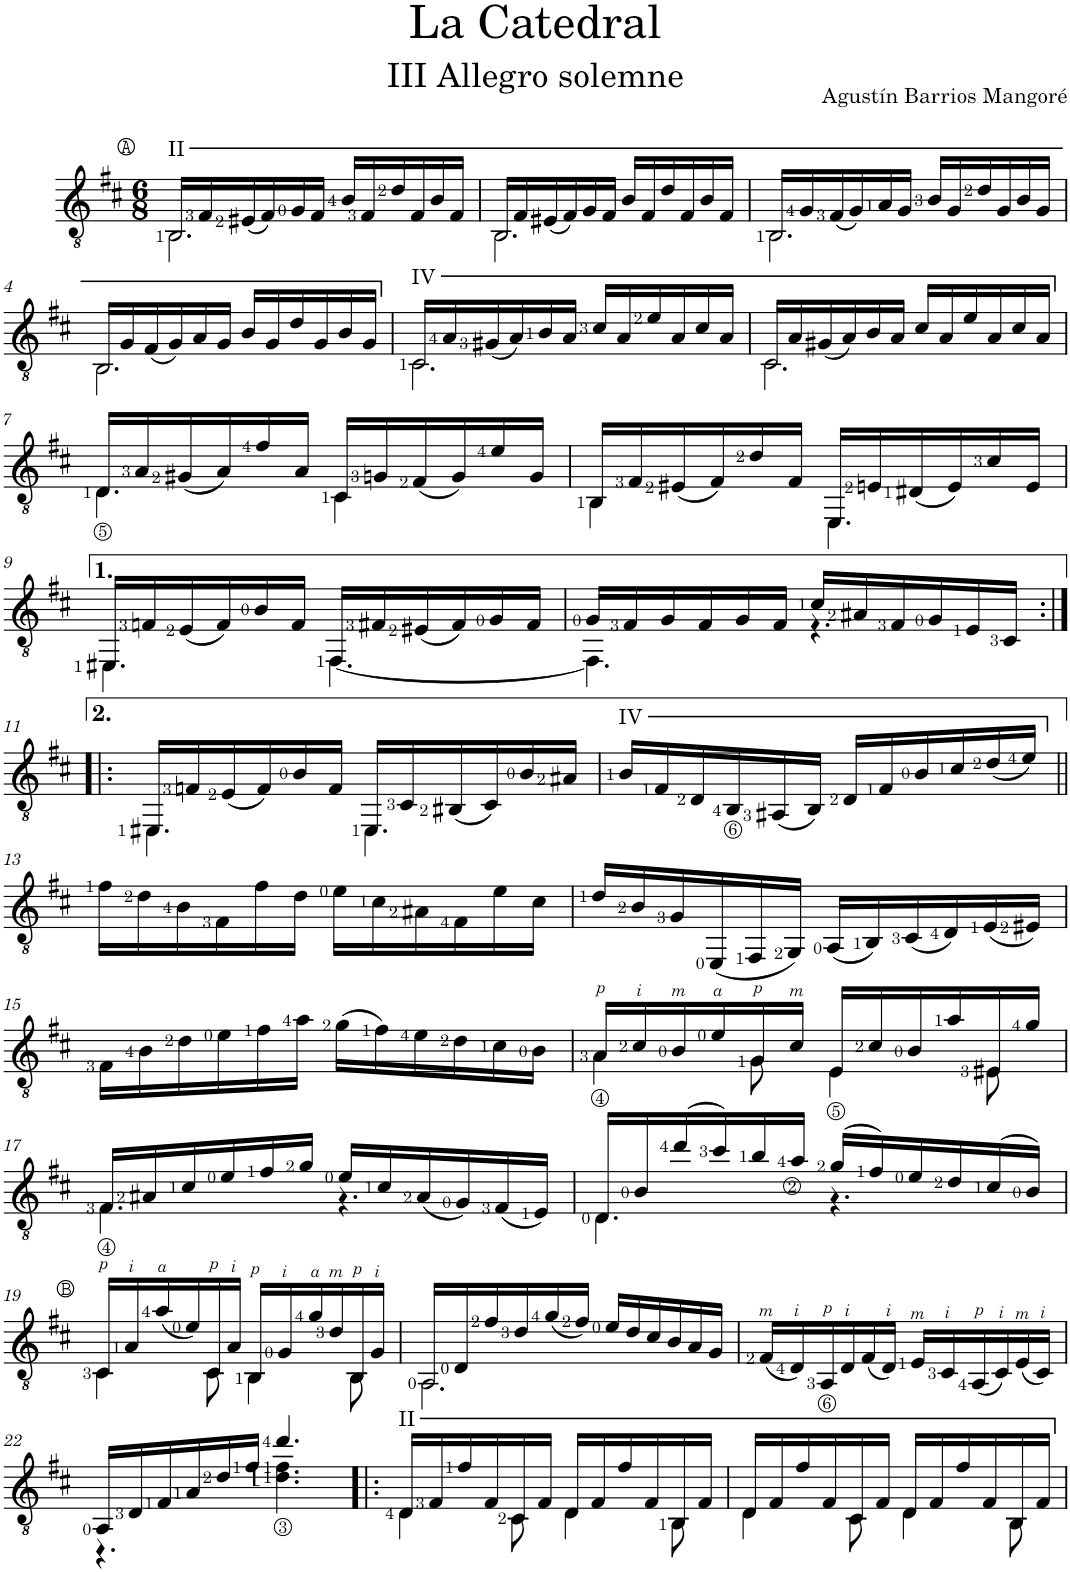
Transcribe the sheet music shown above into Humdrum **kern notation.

**kern	**kern
*part2	*part1
*staff2	*staff1
*I"Classical Guitar	*I"Classical Guitar
*stria5	*
*clefGv2	*clefGv2
*k[f#c#]	*k[f#c#]
*	*b:
*M6/8	*M6/8
=1	=1
*^	*
*	*^	*
!	!	!	!LO:TX:a:t=Ⓐ
!	!	!	!LO:TX:a:t=II
!	!	!LO:N:vis=4	!
*	*	*^	*^
16r	2.BB	4.r	2r	16BB/LL	2.BB\
16F#/LL	.	.	.	16F#/	.
(>16E#X/	.	.	.	(<16E#X/	.
16F#/)	.	.	.	16F#/)	.
16G/	.	.	.	16G/	.
16F#/JJ	.	.	.	16F#/JJ	.
16r	.	4B	.	16B/LL	.
8F#/L	.	.	.	16F#/	.
.	.	.	4d	16d/	.
8F#/	.	.	.	16F#/	.
.	.	8B	.	16B/	.
16F#/Jk	.	.	.	16F#/JJ	.
=2	=2	=2	=2	=2	=2
!	!	!LO:N:vis=4	!	!	!
16r	2.BB	4.r	2r	16BB/LL	2.BB\
16F#/LL	.	.	.	16F#/	.
(>16E#X/	.	.	.	(<16E#X/	.
16F#/)	.	.	.	16F#/)	.
16G/	.	.	.	16G/	.
16F#/JJ	.	.	.	16F#/JJ	.
16r	.	4B	.	16B/LL	.
8F#/L	.	.	.	16F#/	.
.	.	.	4d	16d/	.
8F#/	.	.	.	16F#/	.
.	.	8B	.	16B/	.
16F#/Jk	.	.	.	16F#/JJ	.
=3	=3	=3	=3	=3	=3
!	!	!LO:N:vis=4	!	!	!
16r	2.BB	4.r	2r	16BB/LL	2.BB\
16G/LL	.	.	.	16G/	.
(>16F#/	.	.	.	(<16F#/	.
16G/)	.	.	.	16G/)	.
16A/	.	.	.	16A/	.
16G/JJ	.	.	.	16G/JJ	.
16r	.	4B	.	16B/LL	.
8G/L	.	.	.	16G/	.
.	.	.	4d	16d/	.
8G/	.	.	.	16G/	.
.	.	8B	.	16B/	.
16G/Jk	.	.	.	16G/JJ	.
!!LO:LB:g=z	!!
=4	=4	=4	=4	=4	=4
!	!	!LO:N:vis=4	!	!	!
16r	2.BB	4.r	2r	16BB/LL	2.BB\
16G/LL	.	.	.	16G/	.
(>16F#/	.	.	.	(<16F#/	.
16G/)	.	.	.	16G/)	.
16A/	.	.	.	16A/	.
16G/JJ	.	.	.	16G/JJ	.
16r	.	4B	.	16B/LL	.
8G/L	.	.	.	16G/	.
.	.	.	4d	16d/	.
8G/	.	.	.	16G/	.
.	.	8B	.	16B/	.
16G/Jk	.	.	.	16G/JJ	.
=5	=5	=5	=5	=5	=5
!	!	!	!	!LO:TX:a:t=IV	!
!	!	!LO:N:vis=4	!	!	!
16r	2.C#	4.r	2r	16C#/LL	2.C#\
16A/LL	.	.	.	16A/	.
(>16G#X/	.	.	.	(<16G#X/	.
16A/)	.	.	.	16A/)	.
16B/	.	.	.	16B/	.
16A/JJ	.	.	.	16A/JJ	.
16r	.	4c#	.	16c#/LL	.
8A/L	.	.	.	16A/	.
.	.	.	4e	16e/	.
8A/	.	.	.	16A/	.
.	.	8c#	.	16c#/	.
16A/Jk	.	.	.	16A/JJ	.
=6	=6	=6	=6	=6	=6
!	!	!LO:N:vis=4	!	!	!
16r	2.C#	4.r	2r	16C#/LL	2.C#\
16A/LL	.	.	.	16A/	.
(>16G#X/	.	.	.	(<16G#X/	.
16A/)	.	.	.	16A/)	.
16B/	.	.	.	16B/	.
16A/JJ	.	.	.	16A/JJ	.
16r	.	4c#	.	16c#/LL	.
8A/L	.	.	.	16A/	.
.	.	.	4e	16e/	.
8A/	.	.	.	16A/	.
.	.	8c#	.	16c#/	.
16A/Jk	.	.	.	16A/JJ	.
*	*	*v	*v	*	*
!!LO:LB:g=z	!!
=7	=7	=7	=7	=7
16r	4.D	4r	16D</LL	4.D\
16A/LL	.	.	16A/	.
(>16G#X/	.	.	(<16G#X/	.
16A/JJ)	.	.	16A/)	.
16r	.	4.f#	16f#/	.
16A	.	.	16A/JJ	.
16r	4.C#	.	16C#/LL	4.C#\
16Gn/LL	.	.	16Gn/	.
(>16F#/	.	.	(<16F#/	.
16G/JJ)	.	.	16G/)	.
16r	.	8e	16e/	.
16G	.	.	16G/JJ	.
=8	=8	=8	=8	=8
16r	4.BB	4r	16BB/LL	4.BB\
16F#/LL	.	.	16F#/	.
(>16E#X/	.	.	(<16E#X/	.
16F#/JJ)	.	.	16F#/)	.
16r	.	4.d	16d/	.
16F#	.	.	16F#/JJ	.
16r	4.EE	.	16EE/LL	4.EE\
16En/LL	.	.	16En/	.
(>16D#X/	.	.	(<16D#X/	.
16E/JJ)	.	.	16E/)	.
16r	.	8c#	16c#/	.
16E	.	.	16E/JJ	.
!!LO:LB:g=z	!!
=9	=9	=9	=9	=9
16r	4.EE#X	4r	16EE#X/LL	4.EE#\
16Fn/LL	.	.	16Fn/	.
(>16E/	.	.	(<16E/	.
16F/JJ)	.	.	16F/)	.
16r	.	4.B	16B/	.
16F	.	.	16F/JJ	.
16r	[4.FF#	.	[<16FF#/LL	4.FF#\
16F#X/LL	.	.	16F#X/	.
(>16E#X/	.	.	(<16E#X/	.
16F#/JJ)	.	.	16F#/)	.
16r	.	8G	16G/	.
16F#	.	.	16F#/JJ	.
=10	=10	=10	=10	=10
16G/LL	4.FF#]	2r	16G/LL	4.FF#\]
16F#/	.	.	16F#/	.
16G/	.	.	16G/	.
16F#/	.	.	16F#/	.
16G/	.	.	16G/	.
16F#/JJ	.	.	16F#/JJ	.
8.c#/L	16r	.	16c#/LL	4.r
.	8A#X	.	16A#X/	.
.	.	16F#	16F#/	.
8.G/J	16r	16r	16G/	.
.	8E	16r	16E/	.
.	.	16C#	16C#/JJ	.
!!LO:LB:g=z	!!
=11:|!|:	=11:|!|:	=11:|!|:	=11:|!|:	=11:|!|:
16r	4.FFn	4r	16EE#X/LL	4.EE#\
16Fn/LL	.	.	16Fn/	.
(>16E/	.	.	(<16E/	.
16F/JJ)	.	.	16F/)	.
16r	.	8B	16B/	.
16F	.	.	16F/JJ	.
16r	4.FF#X	8r	16EE#/LL	4.EE#\
16C#/LL	.	.	16C#/	.
(>16Cn/	.	4r	(<16BB#X/	.
16C#X/)	.	.	16C#/)	.
16B/	.	.	16B/	.
16B-X/JJ	.	.	16A#X/JJ	.
*	*	*	*v	*v
=12	=12	=12	=12
*	*	*^	*
!	!	!	!	!LO:TX:a:t=IV
!	!	!	!LO:N:vis=8	!
4.B	16r	8r	8.r	16B/LL
.	4F#	.	.	16F#/
.	.	4D	.	16D/
.	.	.	16BB/LL	16BB</
.	.	.	16BB-X/	(<16AA#X/
.	16r	.	16BBn/JJ	16BB/JJ)
16r	8r	4D	8r	16D/LL
8.F#	.	.	.	16F#/
.	4r	.	16B\LL	16B/
.	.	.	16c#\JJ	16c#/
16r	.	16d\LL	8r	(16d/
16r	.	16e\JJ	.	16e/JJ)
!!LO:LB:g=z
=13||	=13||	=13||	=13||	=13||
!	!	!	!LO:N:vis=8	!
4f#	16r	8r	8.r	16f#\LL
.	8.d	.	.	16d\
.	.	8B	.	16B\
.	.	.	16F#	16F#\
16f#\LL	2r	2r	2r	16f#\
16d\JJ	.	.	.	16d\JJ
16e\LL	.	.	.	16e\LL
16c#\	.	.	.	16c#\
16B-X\	.	.	.	16A#X\
16F#\	.	.	.	16F#\
16e\	.	.	.	16e\
16c#\JJ	.	.	.	16c#\JJ
=14	=14	=14	=14	=14
!	!	!	!LO:N:vis=8	!
4d	16r	8r	8.r	16d/LL
.	8.B	.	.	16B/
.	.	8G	.	16G/
.	.	.	16EE/LL	(<16EE/
16r	2r	2r	16FF#/	16FF#/
16r	.	.	16GG/JJ	16GG/JJ)
(>16AA/LL	.	.	8r	(16AA/LL
16BB/	.	.	.	16BB/)
16C#/)	.	.	4r	(16C#/
(>16D/	.	.	.	16D/)
16E/	.	.	.	(16E/
16Fn/JJ)	.	.	.	16E#X/JJ)
!!LO:LB:g=z
=15	=15	=15	=15	=15
4F#	16r	8r	8r	16F#\LL
.	8.B	.	.	16B\
.	.	8d	16r	16d\
.	.	.	16e\LL	16e\
(>16r	4r	2r	16f#\	16f#\
16r)	.	.	16a\JJ	16a\JJ
(>16r	.	.	16g\LL	(>16g\LL
16r)	.	.	16f#\JJ	16f#\)
4e	16r	.	4r	16e\
.	16d\LL	.	.	16d\
.	16c#\	.	.	16c#\
.	16B\JJ	.	.	16B\JJ
=16	=16	=16	=16	=16
!	!	!	!LO:N:vis=8	!
*	*	*	*	*^
4A	16r	8r	8.r	16A</LL	4A\
.	8.c#	.	.	16c#/	.
.	.	16B	.	16B/	.
.	.	16r	8.e	16e/	.
8G	16r	4r	.	16G/	8G\
.	16c#	.	.	16c#/JJ	.
4E	16r	.	8r	16E</LL	4E\
.	4c#	.	.	16c#/	.
.	.	4B	16r	16B/	.
.	.	.	8.a	16a/	.
16Fn\LL	.	.	.	16E#X/	8E#\
16g\JJ	16r	.	.	16g/JJ	.
*v	*v	*v	*v	*	*
!!LO:LB:g=z	!!
=17	=17	=17
16F#\LL	16F#</LL	4.F#\
16B-X\	16A#X/	.
16c#\	16c#/	.
16fn\	16e/	.
(>16f#X\	16f#/	.
16g\JJ)	16g/JJ	.
16e/LL	16e/LL	4.r
16c#/	16c#/	.
(>16B-/	(<16A#/	.
16G/)	16G/)	.
(>16F#/	(<16F#/	.
16E/JJ)	16E/JJ)	.
=18	=18	=18
16D\LL	16D/LL	4.D\
16B\	16B/	.
(>16dd\	(>16dd/	.
16cc#\)	16cc#/)	.
16b\	16b/	.
16a\JJ	16a</JJ	.
(>16g\LL	(>16g/LL	4.r
16f#\)	16f#/)	.
16e\	16e/	.
16d\	16d/	.
(>16c#\	(>16c#/	.
16B\JJ)	16B/JJ)	.
!!LO:LB:g=z	!!
=19	=19	=19
*^	*	*
*	*^	*	*
*	*	*^	*	*
!	!	!	!	!LO:TX:a:t=Ⓑ	!
!	!	!	!LO:N:vis=8	!	!
16r	4C#	8r	8.r	16C#/LL	4C#\
4A	.	.	.	16A/	.
.	.	4a	.	(<16a/	.
.	.	.	4e	16e/)	.
.	8C#	.	.	16C#/	8C#\
16A	.	.	.	16A/JJ	.
16r	4BB	8r	.	16BB/LL	4BB\
16G	.	.	16r	16G/	.
16r	.	16r	4g	16g/	.
8r	.	8.d	.	16d/	.
.	8BB	.	.	16BB/	8BB\
16G	.	.	.	16G/JJ	.
=20	=20	=20	=20	=20	=20
!	!	!	!LO:N:vis=8	!	!
4.AA	16r	8r	8.r	16AA/LL	2.AA\
.	4D	.	.	16D/	.
.	.	8f#	.	16f#/	.
.	.	.	16d\LL	16d/	.
.	.	8r	16g\	(<16g/	.
.	16r	.	16f#\JJ	16f#/JJ)	.
16r	8r	16e	8r	16e/LL	.
16d\LL	.	16r	.	16d/	.
(>16c#\	4r	4r	4r	16c#/	.
16B\)	.	.	.	16B/	.
16A\	.	.	.	16A/	.
16G\JJ	.	.	.	16G/JJ	.
*	*	*v	*v	*	*
*	*	*	*v	*v
=21	=21	=21	=21
(>16F#/LL	2.r	2.r	(<16F#/LL
16D/)	.	.	16D/)
16AA/	.	.	16AA</
16D/	.	.	16D/
(>16F#/	.	.	(<16F#/
16D/JJ)	.	.	16D/JJ)
16E/LL	.	.	16E/LL
16C#/	.	.	16C#/
(>16AA/	.	.	(<16AA/
16C#/)	.	.	16C#/)
(>16E/	.	.	(<16E/
16C#/JJ)	.	.	16C#/JJ)
!!LO:LB:g=z
=22	=22	=22	=22
!	!	!LO:N:vis=8	!
*	*	*^	*^
16AA	8r	8.r	4r	16AA/LL	4.r
4D	.	.	.	16D/	.
.	8.F#	.	.	16F#/	.
.	.	8A\L	.	16A/	.
.	.	.	8d	16d/	.
16r	8r	16f#\Jk	.	16f#/JJ	.
!	!	!	!	!LO:TX:a:t=[	!
4.d 4.f# 4.dd	.	8r	8r	4.dd/	4.d\ 4.f#\
.	16r	.	.	.	.
.	4r	4r	4r	.	.
=23!|:	=23!|:	=23!|:	=23!|:	=23!|:	=23!|:
!	!	!	!	!LO:TX:a:t=II	!
16r	4D	8r	2.r	16D/LL	4D\
8F#/L	.	.	.	16F#/	.
.	.	4.f#	.	16f#/	.
8F#/	.	.	.	16F#/	.
.	8C#	.	.	16C#/	8C#\
16F#/Jk	.	.	.	16F#/JJ	.
16r	4D	.	.	16D/LL	4D\
8F#/L	.	.	.	16F#/	.
.	.	4f#	.	16f#/	.
8F#/	.	.	.	16F#/	.
.	8BB	.	.	16BB/	8BB\
16F#/Jk	.	.	.	16F#/JJ	.
*	*	*v	*v	*	*
=24	=24	=24	=24	=24
16r	4D	8r	16D/LL	4D\
8F#/L	.	.	16F#/	.
.	.	4.f#	16f#/	.
8F#/	.	.	16F#/	.
.	8C#	.	16C#/	8C#\
16F#/Jk	.	.	16F#/JJ	.
16r	4D	.	16D/LL	4D\
8F#/L	.	.	16F#/	.
.	.	4f#	16f#/	.
8F#/	.	.	16F#/	.
.	8BB	.	16BB/	8BB\
16F#/Jk	.	.	16F#/JJ	.
*v	*v	*v	*	*
*	*v	*v
=	=
*-	*-
